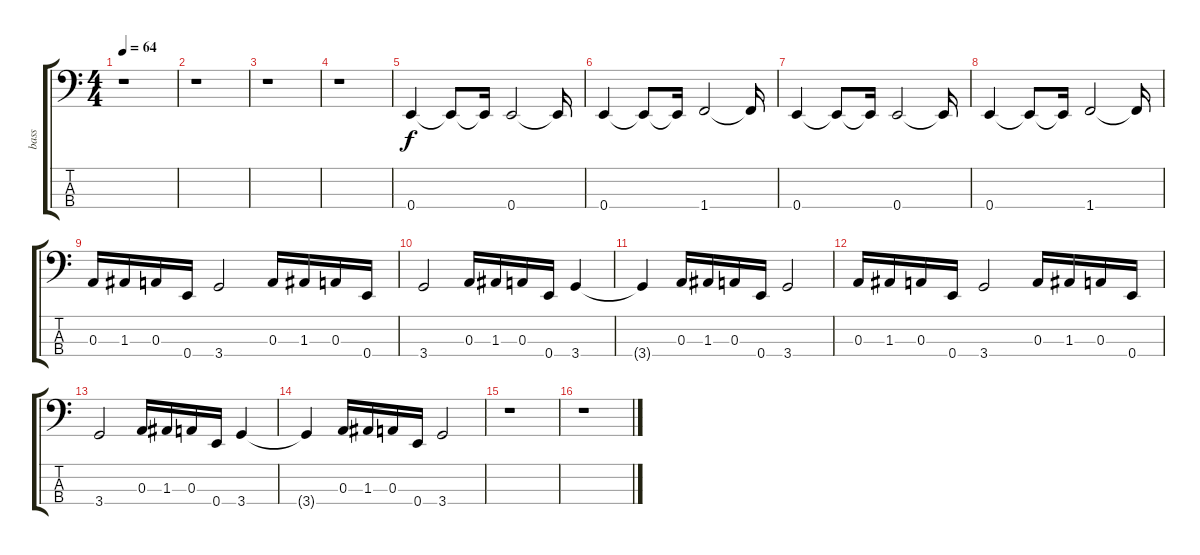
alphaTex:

\track ("bass" "bass") {instrument electricbassfinger}
\staff {score tabs}
\tuning (G2 D2 A1 E1) {hide}
\ts (4 4)
\tempo 64
\clef f4
\ks c
r.1{dy f instrument electricbassfinger} |
r.1 |
r.1 |
r.1 |
0.4.4 0.4{t}.8 0.4{t}.16 0.4.2 0.4{t}.16 |
0.4.4 0.4{t}.8 0.4{t}.16 1.4.2 1.4{t}.16 |
0.4.4 0.4{t}.8 0.4{t}.16 0.4.2 0.4{t}.16 |
0.4.4 0.4{t}.8 0.4{t}.16 1.4.2 1.4{t}.16 |
0.3.16 1.3.16 0.3.16 0.4.16 3.4.2 0.3.16 1.3.16 0.3.16 0.4.16 |
3.4.2 0.3.16 1.3.16 0.3.16 0.4.16 3.4.4 |
3.4{t}.4 0.3.16 1.3.16 0.3.16 0.4.16 3.4.2 |
0.3.16 1.3.16 0.3.16 0.4.16 3.4.2 0.3.16 1.3.16 0.3.16 0.4.16 |
3.4.2 0.3.16 1.3.16 0.3.16 0.4.16 3.4.4 |
3.4{t}.4 0.3.16 1.3.16 0.3.16 0.4.16 3.4.2 |
r.1 |
r.1
